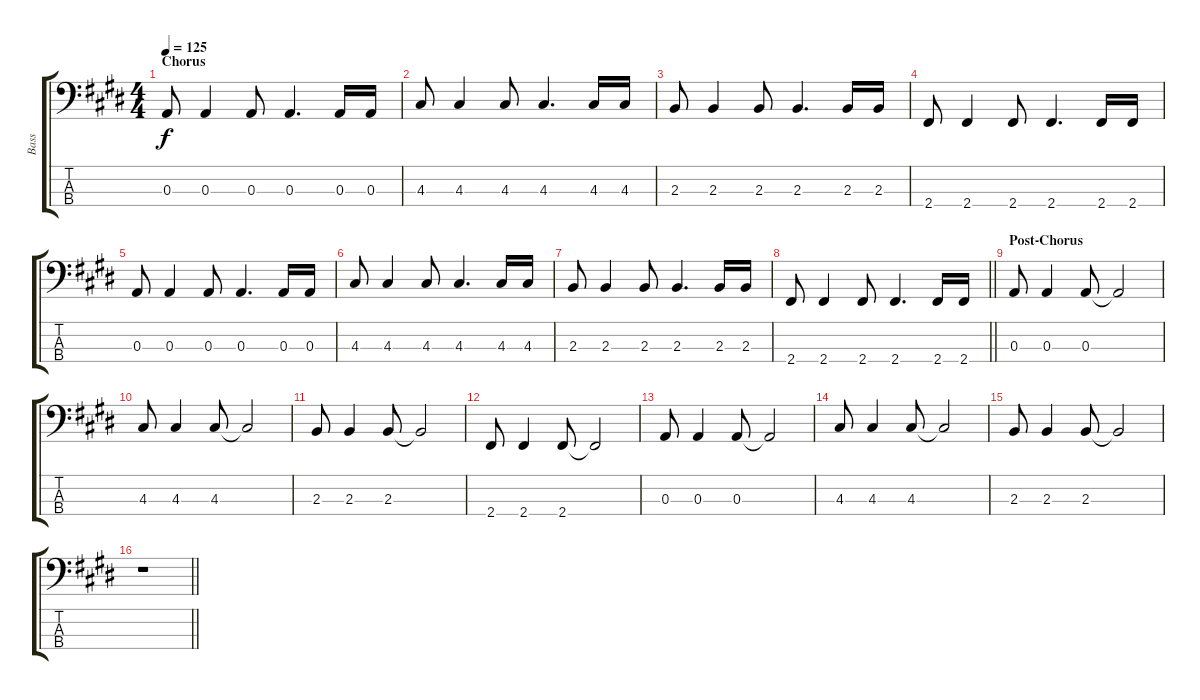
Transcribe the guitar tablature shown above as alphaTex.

\track ("Bass" "Bass") {instrument electricbassfinger}
\staff {score tabs}
\tuning (G2 D2 A1 E1) {hide}
\ts (4 4)
\section ("" "Chorus")
\tempo 125
\clef f4
\ks c#minor
0.3.8{dy f} 0.3.4 0.3.8 0.3.4{d} 0.3.16 0.3.16 |
4.3.8 4.3.4 4.3.8 4.3.4{d} 4.3.16 4.3.16 |
2.3.8 2.3.4 2.3.8 2.3.4{d} 2.3.16 2.3.16 |
2.4.8 2.4.4 2.4.8 2.4.4{d} 2.4.16 2.4.16 |
0.3.8 0.3.4 0.3.8 0.3.4{d} 0.3.16 0.3.16 |
4.3.8 4.3.4 4.3.8 4.3.4{d} 4.3.16 4.3.16 |
2.3.8 2.3.4 2.3.8 2.3.4{d} 2.3.16 2.3.16 |
\barLineRight lightlight
2.4.8 2.4.4 2.4.8 2.4.4{d} 2.4.16 2.4.16 |
\section ("" "Post-Chorus")
0.3.8 0.3.4 0.3.8 0.3{t}.2 |
4.3.8 4.3.4 4.3.8 4.3{t}.2 |
2.3.8 2.3.4 2.3.8 2.3{t}.2 |
2.4.8 2.4.4 2.4.8 2.4{t}.2 |
0.3.8 0.3.4 0.3.8 0.3{t}.2 |
4.3.8 4.3.4 4.3.8 4.3{t}.2 |
2.3.8 2.3.4 2.3.8 2.3{t}.2 |
\barLineRight lightlight
r.1
